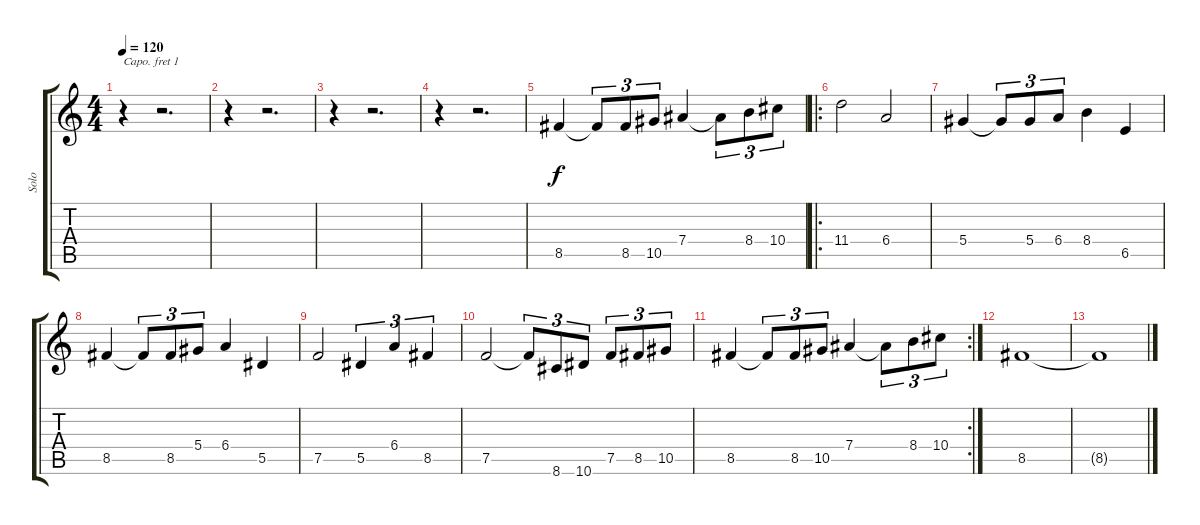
\track ("Solo" "Solo") {instrument electricguitarclean}
\staff {score tabs}
\capo 1
\tuning (E4 B3 G3 D3 A2 E2) {hide}
\ts (4 4)
\tempo 120
\clef g2
\ks c
r.4{dy f} r.2{d} |
r.4 r.2{d} |
r.4 r.2{d} |
r.4 r.2{d} |
8.5.4 8.5{t}.8{tu (3 2)} 8.5.8{tu (3 2)} 10.5.8{tu (3 2)} 7.4.4 7.4{t}.8{tu (3 2)} 8.4.8{tu (3 2)} 10.4.8{tu (3 2)} |
\ro
11.4.2 6.4.2 |
5.4.4 5.4{t}.8{tu (3 2)} 5.4.8{tu (3 2)} 6.4.8{tu (3 2)} 8.4.4 6.5.4 |
8.5.4 8.5{t}.8{tu (3 2)} 8.5.8{tu (3 2)} 5.4.8{tu (3 2)} 6.4.4 5.5.4 |
7.5.2 5.5.4{tu (3 2)} 6.4.4{tu (3 2)} 8.5.4{tu (3 2)} |
7.5.2 7.5{t}.8{tu (3 2)} 8.6.8{tu (3 2)} 10.6.8{tu (3 2)} 7.5.8{tu (3 2)} 8.5.8{tu (3 2)} 10.5.8{tu (3 2)} |
\rc 2
8.5.4 8.5{t}.8{tu (3 2)} 8.5.8{tu (3 2)} 10.5.8{tu (3 2)} 7.4.4 7.4{t}.8{tu (3 2)} 8.4.8{tu (3 2)} 10.4.8{tu (3 2)} |
8.5.1 |
8.5{t}.1
